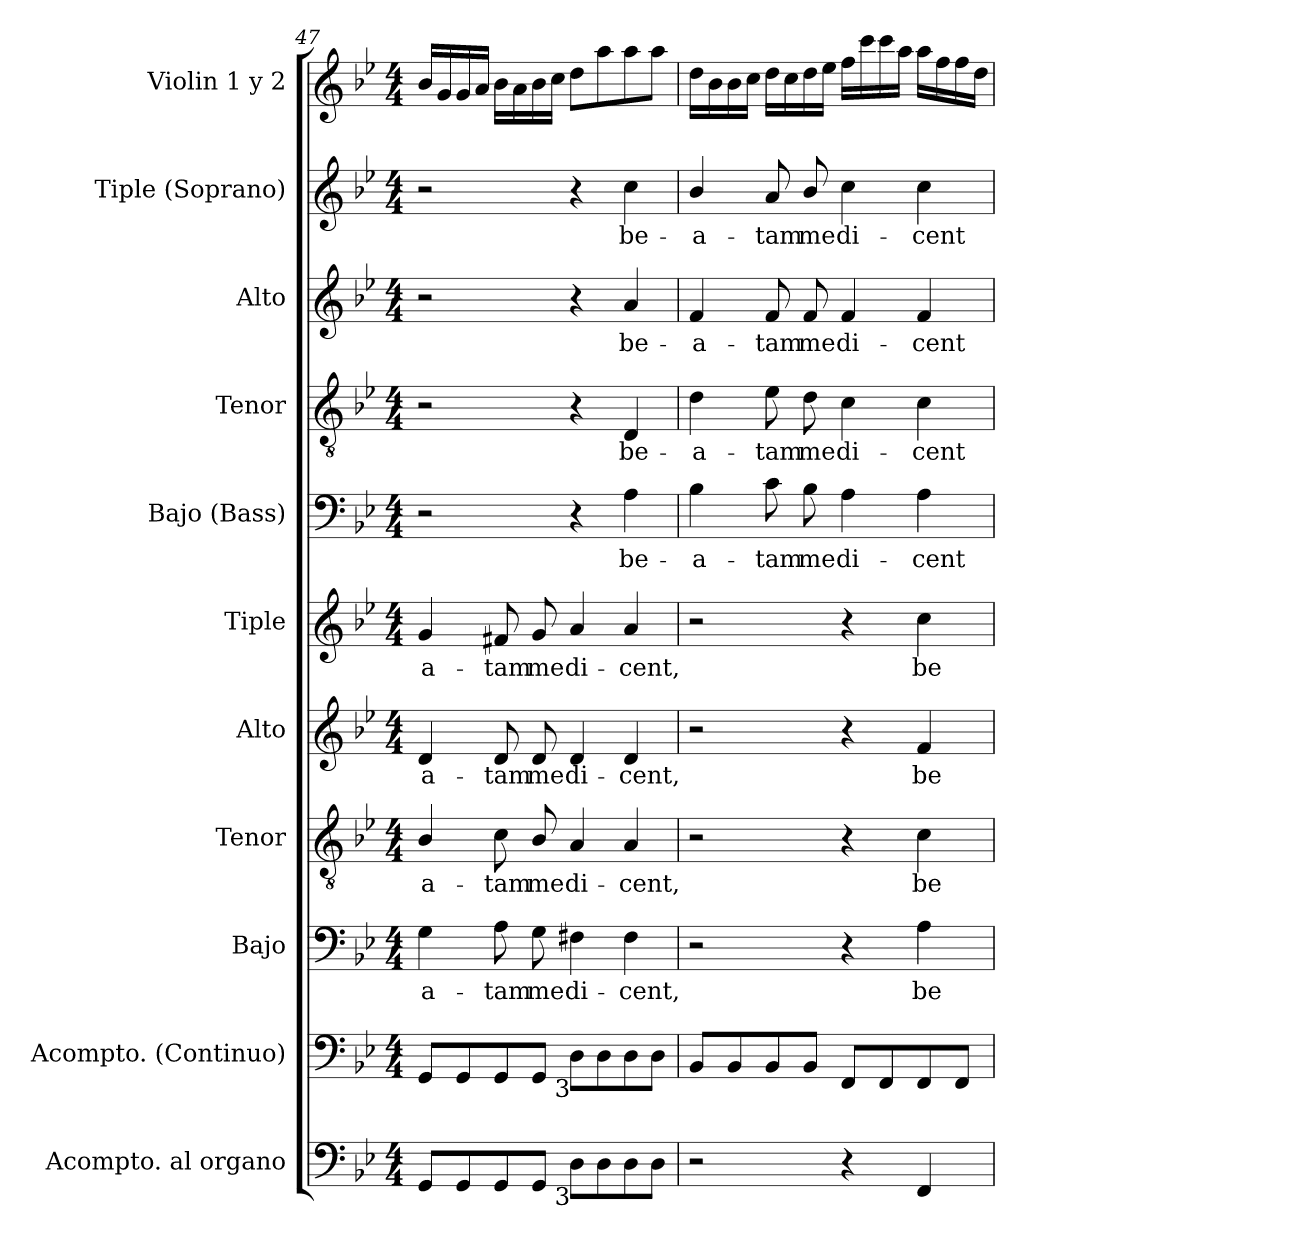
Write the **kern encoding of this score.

**kern	**kern	**kern	**text	**kern	**text	**kern	**text	**kern	**text	**kern	**text	**kern	**text	**kern	**text	**kern	**text	**kern
*part11	*part10	*part9	*part9	*part8	*part8	*part7	*part7	*part6	*part6	*part5	*part5	*part4	*part4	*part3	*part3	*part2	*part2	*part1
*staff11	*staff10	*staff9	*staff9	*staff8	*staff8	*staff7	*staff7	*staff6	*staff6	*staff5	*staff5	*staff4	*staff4	*staff3	*staff3	*staff2	*staff2	*staff1
*I"Acompto. al organo	*I"Acompto. (Continuo)	*I"Bajo	*	*I"Tenor	*	*I"Alto	*	*I"Tiple	*	*I"Bajo (Bass)	*	*I"Tenor	*	*I"Alto	*	*I"Tiple (Soprano)	*	*I"Violin  1 y 2
*I'Org.	*I'Cont.	*I'B.	*	*I'T.	*	*I'A.	*	*	*	*I'B.	*	*I'T.	*	*I'A.	*	*I'S.	*	*
*clefF4	*clefF4	*clefF4	*	*clefGv2	*	*clefG2	*	*clefG2	*	*clefF4	*	*clefGv2	*	*clefG2	*	*clefG2	*	*clefG2
*	*	*	*	*ITrd7c12	*	*	*	*	*	*	*	*ITrd7c12	*	*	*	*	*	*
*k[b-e-]	*k[b-e-]	*k[b-e-]	*	*k[b-e-]	*	*k[b-e-]	*	*k[b-e-]	*	*k[b-e-]	*	*k[b-e-]	*	*k[b-e-]	*	*k[b-e-]	*	*k[b-e-]
*B-:	*B-:	*B-:	*	*B-:	*	*B-:	*	*B-:	*	*B-:	*	*B-:	*	*B-:	*	*B-:	*	*B-:
*M4/4	*M4/4	*M4/4	*	*M4/4	*	*M4/4	*	*M4/4	*	*M4/4	*	*M4/4	*	*M4/4	*	*M4/4	*	*M4/4
=47	=47	=47	=47	=47	=47	=47	=47	=47	=47	=47	=47	=47	=47	=47	=47	=47	=47	=47
!	!	!	!LO:LY:b:color=#000000	!	!	!	!	!	!	!	!	!	!	!	!	!	!	!
!	!	!	!	!	!LO:LY:b:color=#000000	!	!	!	!	!	!	!	!	!	!	!	!	!
!	!	!	!	!	!	!	!LO:LY:b:color=#000000	!	!	!	!	!	!	!	!	!	!	!
!	!	!	!	!	!	!	!	!	!LO:LY:b:color=#000000	!	!	!	!	!	!	!	!	!
8GGi/L	8GGi/L	4Gi\	-a-	4BB-i/	-a-	4di/	-a-	4gi/	-a-	2r	.	2r	.	2r	.	2r	.	16b-i/LL
.	.	.	.	.	.	.	.	.	.	.	.	.	.	.	.	.	.	16gi/
8GGi/	8GGi/	.	.	.	.	.	.	.	.	.	.	.	.	.	.	.	.	16gi/
.	.	.	.	.	.	.	.	.	.	.	.	.	.	.	.	.	.	16ai/JJ
!	!	!	!LO:LY:b:color=#000000	!	!	!	!	!	!	!	!	!	!	!	!	!	!	!
!	!	!	!	!	!LO:LY:b:color=#000000	!	!	!	!	!	!	!	!	!	!	!	!	!
!	!	!	!	!	!	!	!LO:LY:b:color=#000000	!	!	!	!	!	!	!	!	!	!	!
!	!	!	!	!	!	!	!	!	!LO:LY:b:color=#000000	!	!	!	!	!	!	!	!	!
8GGi/	8GGi/	8Ai\	-tam	8Ci\	-tam	8di/	-tam	8f#Xi/	-tam	.	.	.	.	.	.	.	.	16b-i\LL
.	.	.	.	.	.	.	.	.	.	.	.	.	.	.	.	.	.	16ai\
!	!	!	!LO:LY:b:color=#000000	!	!	!	!	!	!	!	!	!	!	!	!	!	!	!
!	!	!	!	!	!LO:LY:b:color=#000000	!	!	!	!	!	!	!	!	!	!	!	!	!
!	!	!	!	!	!	!	!LO:LY:b:color=#000000	!	!	!	!	!	!	!	!	!	!	!
!	!	!	!	!	!	!	!	!	!LO:LY:b:color=#000000	!	!	!	!	!	!	!	!	!
8GGi/J	8GGi/J	8Gi\	me	8BB-i/	me	8di/	me	8gi/	me	.	.	.	.	.	.	.	.	16b-i\
.	.	.	.	.	.	.	.	.	.	.	.	.	.	.	.	.	.	16cci\JJ
!	!	!	!LO:LY:b:color=#000000	!	!	!	!	!	!	!	!	!	!	!	!	!	!	!
!	!	!	!	!	!LO:LY:b:color=#000000	!	!	!	!	!	!	!	!	!	!	!	!	!
!	!	!	!	!	!	!	!LO:LY:b:color=#000000	!	!	!	!	!	!	!	!	!	!	!
!	!LO:TX:b:rj:t=3	!	!	!	!	!	!	!	!	!	!	!	!	!	!	!	!	!
!LO:TX:b:rj:t=3	!	!	!	!	!	!	!	!	!	!	!	!	!	!	!	!	!	!
!	!	!	!	!	!	!	!	!	!LO:LY:b:color=#000000	!	!	!	!	!	!	!	!	!
8Di\L	8Di\L	4F#Xi\	di-	4AAi/	di-	4di/	di-	4ai/	di-	4r	.	4r	.	4r	.	4r	.	8ddi\L
8Di\	8Di\	.	.	.	.	.	.	.	.	.	.	.	.	.	.	.	.	8aai\
!	!	!	!LO:LY:b:color=#000000	!	!	!	!	!	!	!	!	!	!	!	!	!	!	!
!	!	!	!	!	!LO:LY:b:color=#000000	!	!	!	!	!	!	!	!	!	!	!	!	!
!	!	!	!	!	!	!	!LO:LY:b:color=#000000	!	!	!	!	!	!	!	!	!	!	!
!	!	!	!	!	!	!	!	!	!LO:LY:b:color=#000000	!	!	!	!	!	!	!	!	!
!	!	!	!	!	!	!	!	!	!	!	!LO:LY:b:color=#000000	!	!	!	!	!	!	!
!	!	!	!	!	!	!	!	!	!	!	!	!	!LO:LY:b:color=#000000	!	!	!	!	!
!	!	!	!	!	!	!	!	!	!	!	!	!	!	!	!LO:LY:b:color=#000000	!	!	!
!	!	!	!	!	!	!	!	!	!	!	!	!	!	!	!	!	!LO:LY:b:color=#000000	!
8Di\	8Di\	4F#i\	-cent,	4AAi/	-cent,	4di/	-cent,	4ai/	-cent,	4Ai\	be-	4DDi/	be-	4ai/	be-	4cci\	be-	8aai\
8Di\J	8Di\J	.	.	.	.	.	.	.	.	.	.	.	.	.	.	.	.	8aai\J
!!LO:PB:g=z
=48	=48	=48	=48	=48	=48	=48	=48	=48	=48	=48	=48	=48	=48	=48	=48	=48	=48	=48
!	!	!	!	!	!	!	!	!	!	!	!LO:LY:b:color=#000000	!	!	!	!	!	!	!
!	!	!	!	!	!	!	!	!	!	!	!	!	!LO:LY:b:color=#000000	!	!	!	!	!
!	!	!	!	!	!	!	!	!	!	!	!	!	!	!	!LO:LY:b:color=#000000	!	!	!
!	!	!	!	!	!	!	!	!	!	!	!	!	!	!	!	!	!LO:LY:b:color=#000000	!
2r	8BB-i/L	2r	.	2r	.	2r	.	2r	.	4B-i\	-a-	4Di\	-a-	4fi/	-a-	4b-i/	-a-	16ddi\LL
.	.	.	.	.	.	.	.	.	.	.	.	.	.	.	.	.	.	16b-i\
.	8BB-i/	.	.	.	.	.	.	.	.	.	.	.	.	.	.	.	.	16b-i\
.	.	.	.	.	.	.	.	.	.	.	.	.	.	.	.	.	.	16cci\JJ
!	!	!	!	!	!	!	!	!	!	!	!LO:LY:b:color=#000000	!	!	!	!	!	!	!
!	!	!	!	!	!	!	!	!	!	!	!	!	!LO:LY:b:color=#000000	!	!	!	!	!
!	!	!	!	!	!	!	!	!	!	!	!	!	!	!	!LO:LY:b:color=#000000	!	!	!
!	!	!	!	!	!	!	!	!	!	!	!	!	!	!	!	!	!LO:LY:b:color=#000000	!
.	8BB-i/	.	.	.	.	.	.	.	.	8ci\	-tam	8E-i\	-tam	8fi/	-tam	8ai/	-tam	16ddi\LL
.	.	.	.	.	.	.	.	.	.	.	.	.	.	.	.	.	.	16cci\
!	!	!	!	!	!	!	!	!	!	!	!LO:LY:b:color=#000000	!	!	!	!	!	!	!
!	!	!	!	!	!	!	!	!	!	!	!	!	!LO:LY:b:color=#000000	!	!	!	!	!
!	!	!	!	!	!	!	!	!	!	!	!	!	!	!	!LO:LY:b:color=#000000	!	!	!
!	!	!	!	!	!	!	!	!	!	!	!	!	!	!	!	!	!LO:LY:b:color=#000000	!
.	8BB-i/J	.	.	.	.	.	.	.	.	8B-i\	me	8Di\	me	8fi/	me	8b-i/	me	16ddi\
.	.	.	.	.	.	.	.	.	.	.	.	.	.	.	.	.	.	16ee-i\JJ
!	!	!	!	!	!	!	!	!	!	!	!LO:LY:b:color=#000000	!	!	!	!	!	!	!
!	!	!	!	!	!	!	!	!	!	!	!	!	!LO:LY:b:color=#000000	!	!	!	!	!
!	!	!	!	!	!	!	!	!	!	!	!	!	!	!	!LO:LY:b:color=#000000	!	!	!
!	!	!	!	!	!	!	!	!	!	!	!	!	!	!	!	!	!LO:LY:b:color=#000000	!
4r	8FFi/L	4r	.	4r	.	4r	.	4r	.	4Ai\	di-	4Ci\	di-	4fi/	di-	4cci\	di-	16ffi\LL
.	.	.	.	.	.	.	.	.	.	.	.	.	.	.	.	.	.	16ccci\
.	8FFi/	.	.	.	.	.	.	.	.	.	.	.	.	.	.	.	.	16ccci\
.	.	.	.	.	.	.	.	.	.	.	.	.	.	.	.	.	.	16aai\JJ
!	!	!	!LO:LY:b:color=#000000	!	!	!	!	!	!	!	!	!	!	!	!	!	!	!
!	!	!	!	!	!LO:LY:b:color=#000000	!	!	!	!	!	!	!	!	!	!	!	!	!
!	!	!	!	!	!	!	!LO:LY:b:color=#000000	!	!	!	!	!	!	!	!	!	!	!
!	!	!	!	!	!	!	!	!	!LO:LY:b:color=#000000	!	!	!	!	!	!	!	!	!
!	!	!	!	!	!	!	!	!	!	!	!LO:LY:b:color=#000000	!	!	!	!	!	!	!
!	!	!	!	!	!	!	!	!	!	!	!	!	!LO:LY:b:color=#000000	!	!	!	!	!
!	!	!	!	!	!	!	!	!	!	!	!	!	!	!	!LO:LY:b:color=#000000	!	!	!
!	!	!	!	!	!	!	!	!	!	!	!	!	!	!	!	!	!LO:LY:b:color=#000000	!
4FFi/	8FFi/	4Ai\	be-	4Ci\	be-	4fi/	be-	4cci\	be-	4Ai\	-cent	4Ci\	-cent	4fi/	-cent	4cci\	-cent	16aai\LL
.	.	.	.	.	.	.	.	.	.	.	.	.	.	.	.	.	.	16ffi\
.	8FFi/J	.	.	.	.	.	.	.	.	.	.	.	.	.	.	.	.	16ffi\
.	.	.	.	.	.	.	.	.	.	.	.	.	.	.	.	.	.	16ddi\JJ
=	=	=	=	=	=	=	=	=	=	=	=	=	=	=	=	=	=	=
*-	*-	*-	*-	*-	*-	*-	*-	*-	*-	*-	*-	*-	*-	*-	*-	*-	*-	*-
